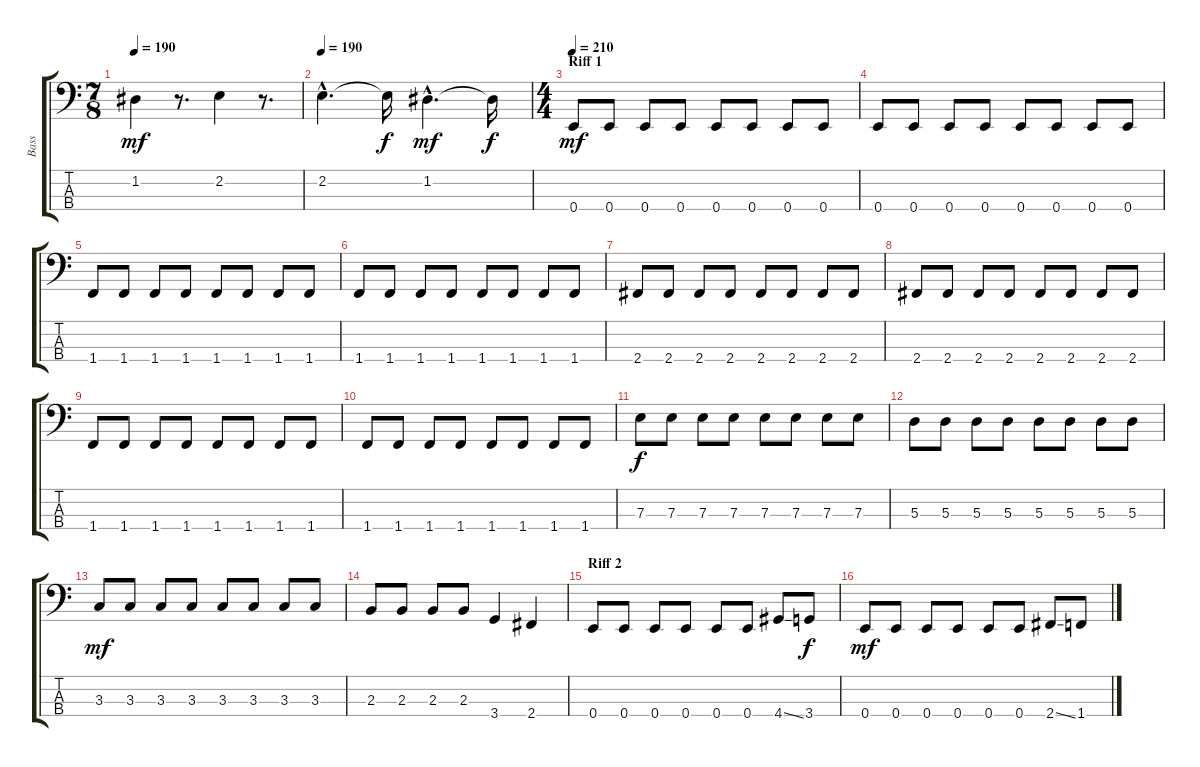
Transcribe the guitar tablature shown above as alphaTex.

\track ("Bass" "Bass") {instrument electricbasspick}
\staff {score tabs}
\tuning (G2 D2 A1 E1) {hide}
\ts (7 8)
\tempo 190
\clef f4
\ks c
1.2.4{dy mf} r.8{d} 2.2.4 r.8{d} |
\tempo 190
2.2{hac}.4{d} 2.2{t}.16{dy f} 1.2{hac}.4{d dy mf} 1.2{t}.16{dy f} |
\ts (4 4)
\section ("" "Riff 1")
\tempo 210
0.4.8{dy mf} 0.4.8 0.4.8 0.4.8 0.4.8 0.4.8 0.4.8 0.4.8 |
0.4.8 0.4.8 0.4.8 0.4.8 0.4.8 0.4.8 0.4.8 0.4.8 |
1.4.8 1.4.8 1.4.8 1.4.8 1.4.8 1.4.8 1.4.8 1.4.8 |
1.4.8 1.4.8 1.4.8 1.4.8 1.4.8 1.4.8 1.4.8 1.4.8 |
2.4.8 2.4.8 2.4.8 2.4.8 2.4.8 2.4.8 2.4.8 2.4.8 |
2.4.8 2.4.8 2.4.8 2.4.8 2.4.8 2.4.8 2.4.8 2.4.8 |
1.4.8 1.4.8 1.4.8 1.4.8 1.4.8 1.4.8 1.4.8 1.4.8 |
1.4.8 1.4.8 1.4.8 1.4.8 1.4.8 1.4.8 1.4.8 1.4.8 |
7.3.8{dy f} 7.3.8 7.3.8 7.3.8 7.3.8 7.3.8 7.3.8 7.3.8 |
5.3.8 5.3.8 5.3.8 5.3.8 5.3.8 5.3.8 5.3.8 5.3.8 |
3.3.8{dy mf} 3.3.8 3.3.8 3.3.8 3.3.8 3.3.8 3.3.8 3.3.8 |
2.3.8 2.3.8 2.3.8 2.3.8 3.4.4 2.4.4 |
\section ("" "Riff 2")
0.4.8 0.4.8 0.4.8 0.4.8 0.4.8 0.4.8 4.4{ss}.8 3.4.8{dy f} |
0.4.8{dy mf} 0.4.8 0.4.8 0.4.8 0.4.8 0.4.8 2.4{ss}.8 1.4.8
